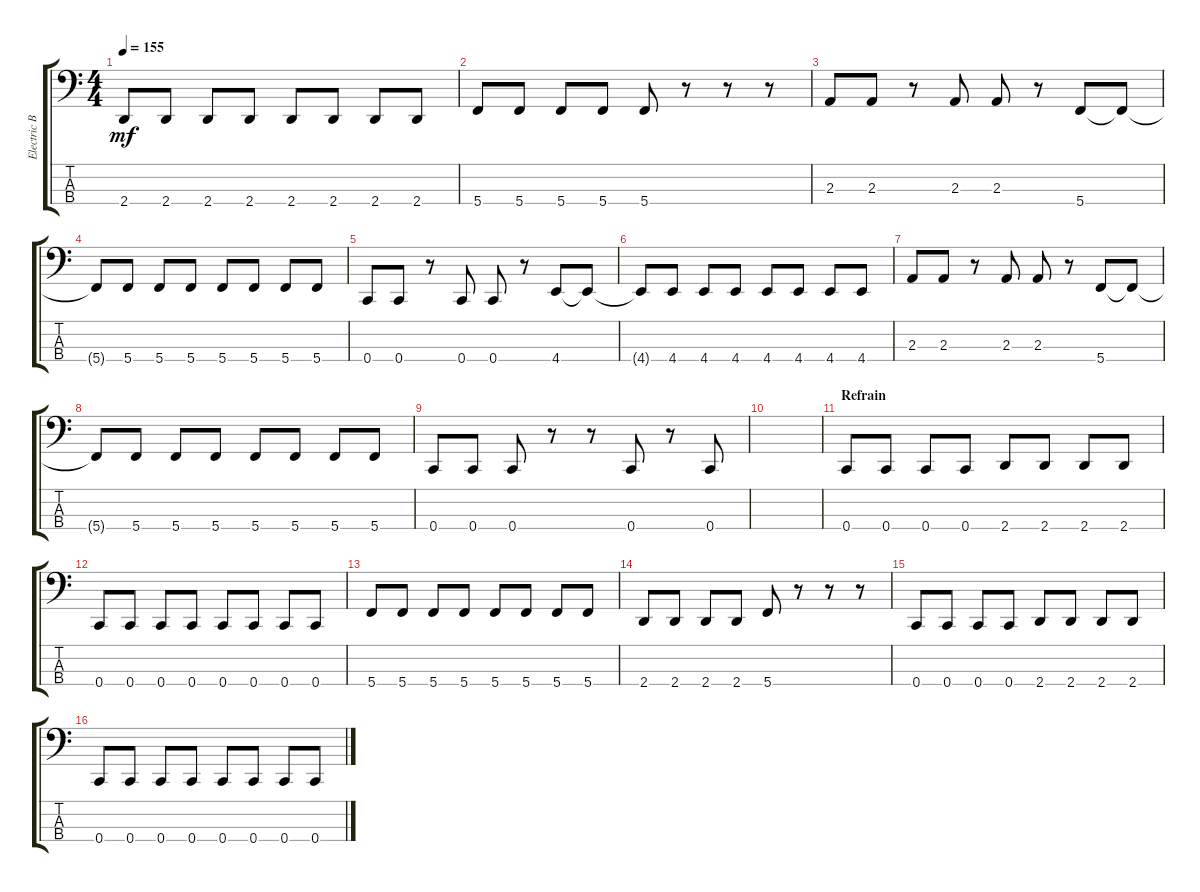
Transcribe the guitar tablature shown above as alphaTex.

\track ("Electric Bass" "Electric B") {instrument electricbassfinger}
\staff {score tabs}
\tuning (F2 C2 G1 C1) {hide}
\ts (4 4)
\tempo 155
\clef f4
\ks c
2.4.8{dy mf} 2.4.8 2.4.8 2.4.8 2.4.8 2.4.8 2.4.8 2.4.8 |
5.4.8 5.4.8 5.4.8 5.4.8 5.4.8 r.8 r.8 r.8 |
2.3.8 2.3.8 r.8 2.3.8 2.3.8 r.8 5.4.8 5.4{t}.8 |
5.4{t}.8 5.4.8 5.4.8 5.4.8 5.4.8 5.4.8 5.4.8 5.4.8 |
0.4.8 0.4.8 r.8 0.4.8 0.4.8 r.8 4.4.8 4.4{t}.8 |
4.4{t}.8 4.4.8 4.4.8 4.4.8 4.4.8 4.4.8 4.4.8 4.4.8 |
2.3.8 2.3.8 r.8 2.3.8 2.3.8 r.8 5.4.8 5.4{t}.8 |
5.4{t}.8 5.4.8 5.4.8 5.4.8 5.4.8 5.4.8 5.4.8 5.4.8 |
0.4.8 0.4.8 0.4.8 r.8 r.8 0.4.8 r.8 0.4.8 |
|
\section ("" "Refrain")
0.4.8 0.4.8 0.4.8 0.4.8 2.4.8 2.4.8 2.4.8 2.4.8 |
0.4.8 0.4.8 0.4.8 0.4.8 0.4.8 0.4.8 0.4.8 0.4.8 |
5.4.8 5.4.8 5.4.8 5.4.8 5.4.8 5.4.8 5.4.8 5.4.8 |
2.4.8 2.4.8 2.4.8 2.4.8 5.4.8 r.8 r.8 r.8 |
0.4.8 0.4.8 0.4.8 0.4.8 2.4.8 2.4.8 2.4.8 2.4.8 |
0.4.8 0.4.8 0.4.8 0.4.8 0.4.8 0.4.8 0.4.8 0.4.8
